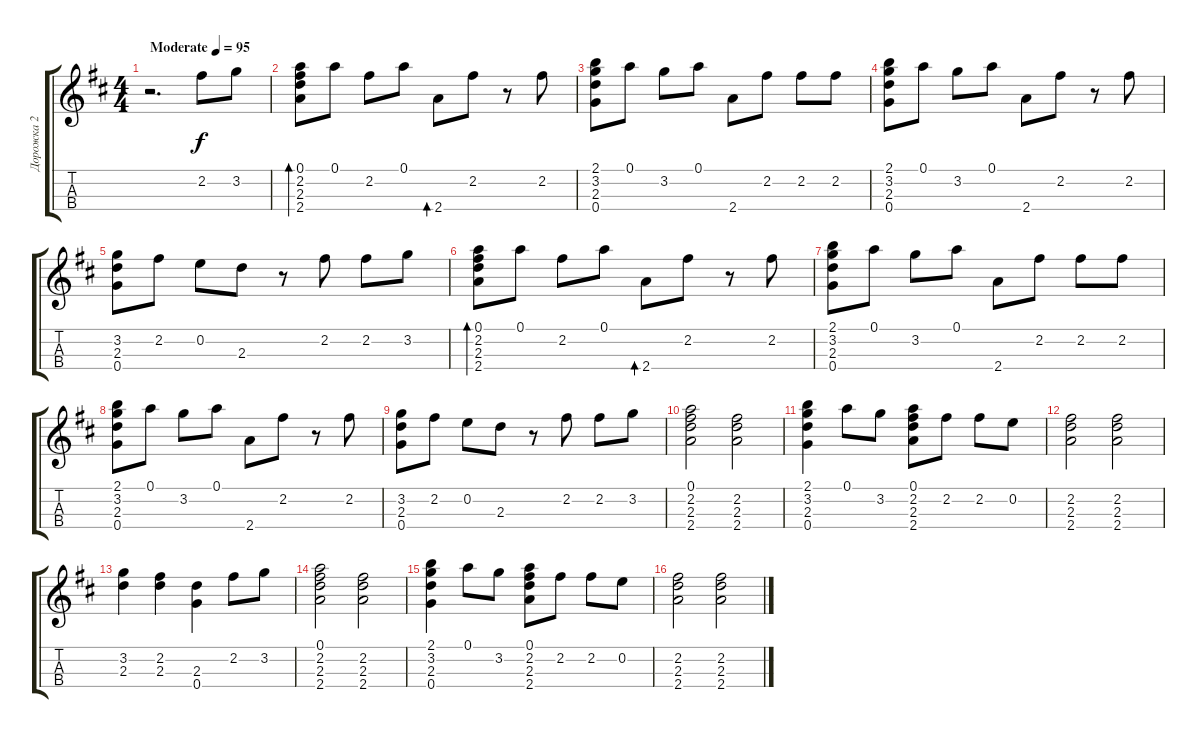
\track ("Дорожка 2" "Дорожка 2") {instrument acousticguitarsteel}
\staff {score tabs}
\tuning (A4 E4 C4 G3) {hide}
\ts (4 4)
\tempo (95 "Moderate")
\clef g2
\ks d
r.2{d dy f instrument acousticguitarsteel} 2.2.8 3.2.8 |
(0.1 2.2 2.3 2.4).8{bd 60} 0.1.8 2.2.8 0.1.8 2.4.8{bd 60} 2.2.8 r.8 2.2.8 |
(2.1 3.2 2.3 0.4).8 0.1.8 3.2.8 0.1.8 2.4.8 2.2.8 2.2.8 2.2.8 |
(2.1 3.2 2.3 0.4).8 0.1.8 3.2.8 0.1.8 2.4.8 2.2.8 r.8 2.2.8 |
(3.2 2.3 0.4).8 2.2.8 0.2.8 2.3.8 r.8 2.2.8 2.2.8 3.2.8 |
(0.1 2.2 2.3 2.4).8{bd 60} 0.1.8 2.2.8 0.1.8 2.4.8{bd 60} 2.2.8 r.8 2.2.8 |
(2.1 3.2 2.3 0.4).8 0.1.8 3.2.8 0.1.8 2.4.8 2.2.8 2.2.8 2.2.8 |
(2.1 3.2 2.3 0.4).8 0.1.8 3.2.8 0.1.8 2.4.8 2.2.8 r.8 2.2.8 |
(3.2 2.3 0.4).8 2.2.8 0.2.8 2.3.8 r.8 2.2.8 2.2.8 3.2.8 |
(0.1 2.2 2.3 2.4).2 (2.2 2.3 2.4).2 |
(2.1 3.2 2.3 0.4).4 0.1.8 3.2.8 (0.1 2.2 2.3 2.4).8 2.2.8 2.2.8 0.2.8 |
(2.2 2.3 2.4).2 (2.2 2.3 2.4).2 |
(3.2 2.3).4 (2.2 2.3).4 (2.3 0.4).4 2.2.8 3.2.8 |
(0.1 2.2 2.3 2.4).2 (2.2 2.3 2.4).2 |
(2.1 3.2 2.3 0.4).4 0.1.8 3.2.8 (0.1 2.2 2.3 2.4).8 2.2.8 2.2.8 0.2.8 |
(2.2 2.3 2.4).2 (2.2 2.3 2.4).2
